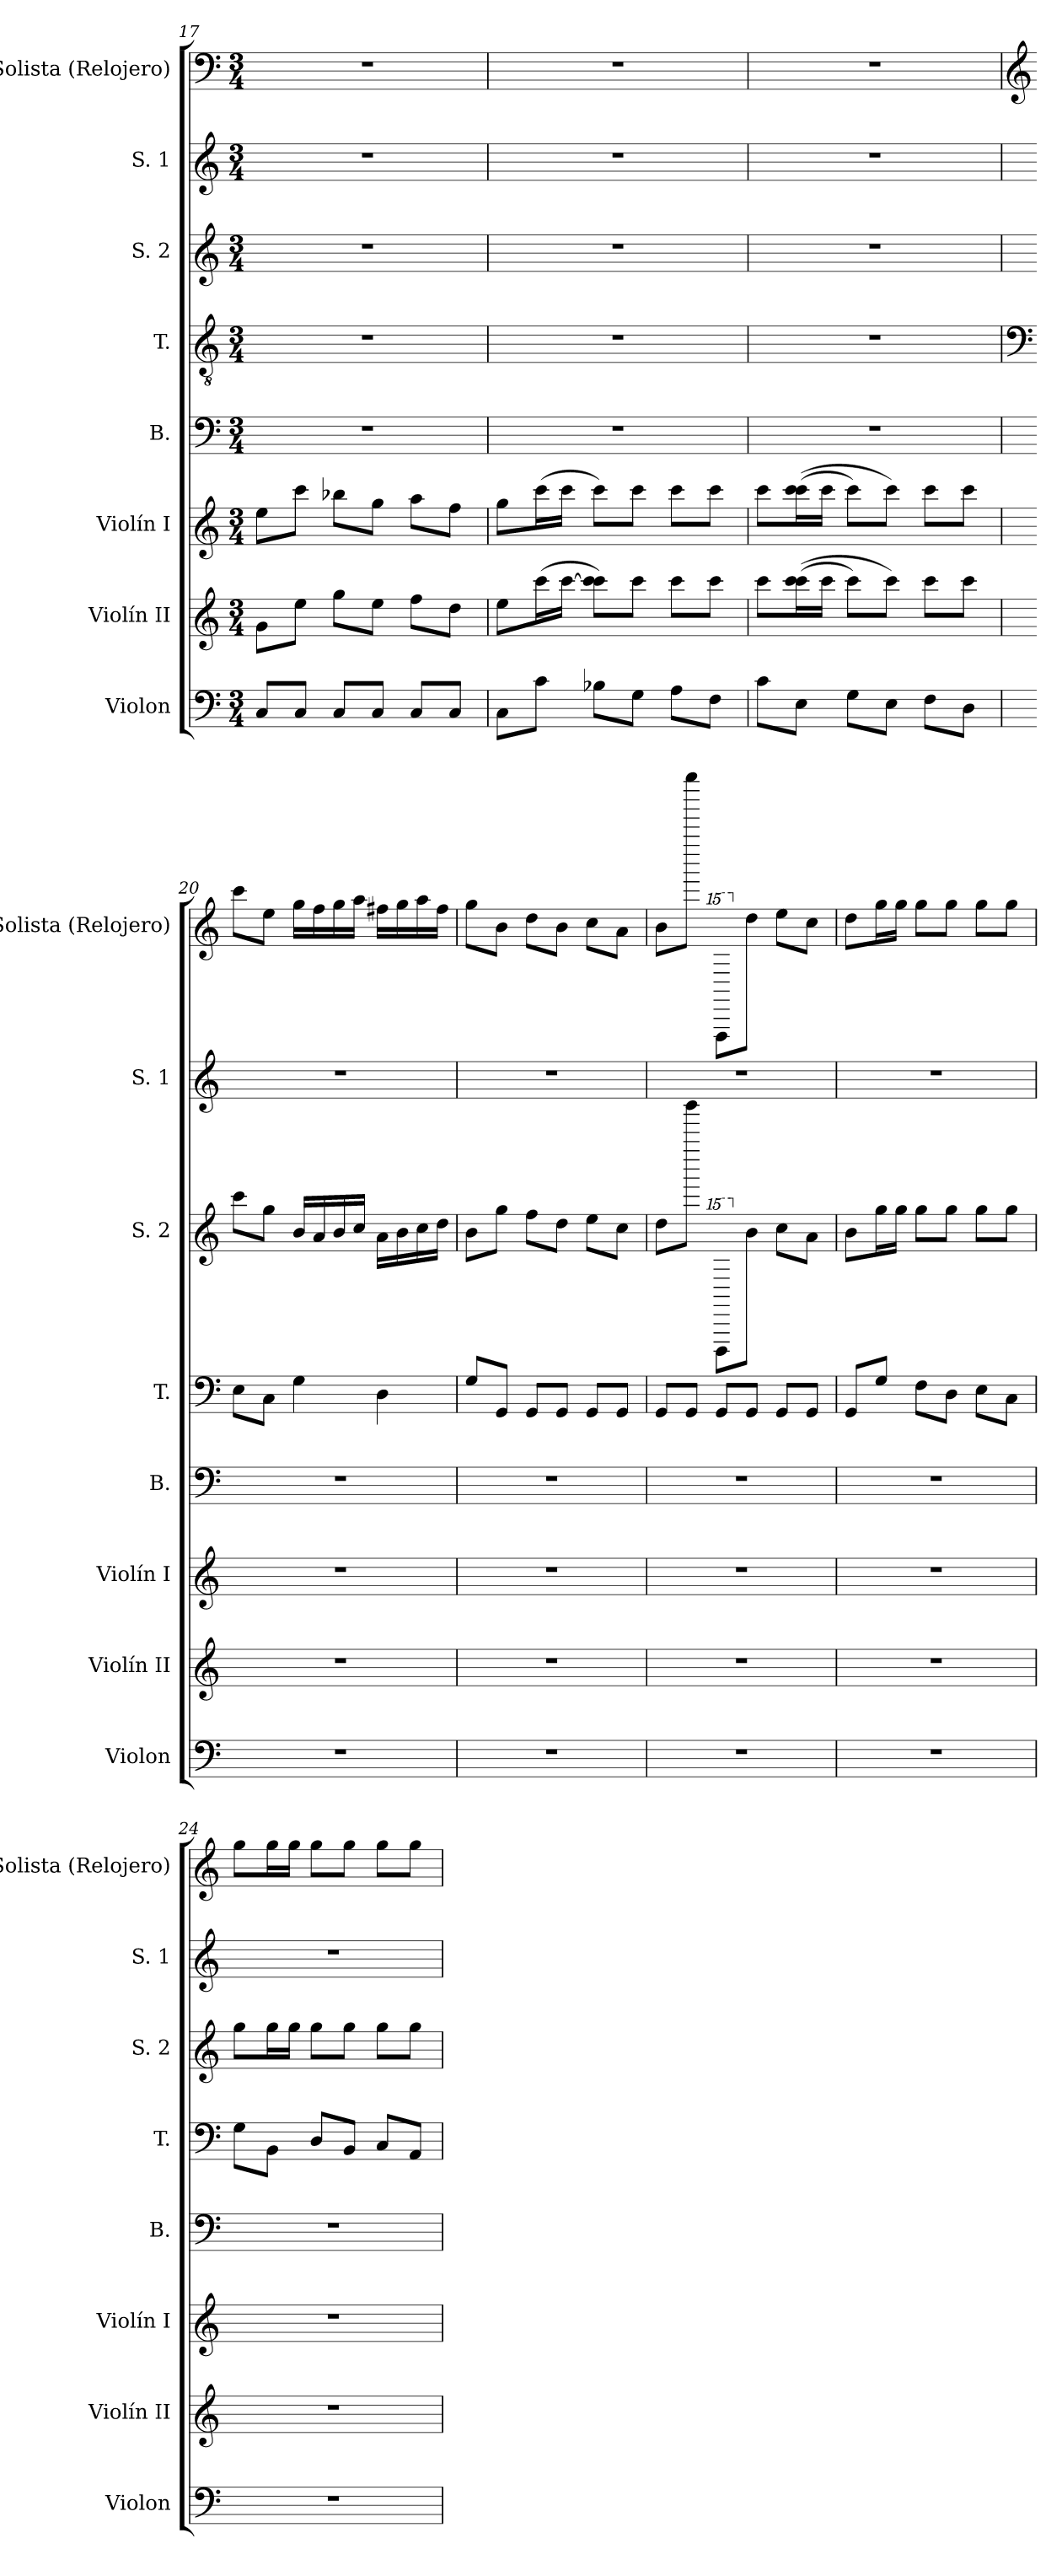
**kern	**kern	**kern	**kern	**kern	**kern	**kern	**kern
*part8	*part7	*part6	*part5	*part4	*part3	*part2	*part1
*staff8	*staff7	*staff6	*staff5	*staff4	*staff3	*staff2	*staff1
*I"Violon	*I"Violín II	*I"Violín I	*I"B.	*I"T.	*I"S. 2	*I"S. 1	*I"Solista (Relojero)
*I'Violon	*I'Violín II	*I'Violín I	*I'B.	*I'T.	*I'S. 2	*I'S. 1	*I'Solista (Relojero)
*clefF4	*clefG2	*clefG2	*clefF4	*clefGv2	*clefG2	*clefG2	*clefF4
*k[]	*k[]	*k[]	*k[]	*k[]	*k[]	*k[]	*k[]
*C:	*C:	*C:	*C:	*C:	*C:	*C:	*C:
*M3/4	*M3/4	*M3/4	*M3/4	*M3/4	*M3/4	*M3/4	*M3/4
=17	=17	=17	=17	=17	=17	=17	=17
8C/L	8g\L	8ee\L	2.r	2.r	2.r	2.r	2.r
8C/J	8ee\J	8ccc\J	.	.	.	.	.
8C/L	8gg\L	8bb-X\L	.	.	.	.	.
8C/J	8ee\J	8gg\J	.	.	.	.	.
8C/L	8ff\L	8aa\L	.	.	.	.	.
8C/J	8dd\J	8ff\J	.	.	.	.	.
=18	=18	=18	=18	=18	=18	=18	=18
8C\L	8ee\L	8gg\L	2.r	2.r	2.r	2.r	2.r
8c\J	(>16ccc\L	(>16ccc\L	.	.	.	.	.
.	[<16ccc\JJ	16ccc\JJ	.	.	.	.	.
8B-X\L	8ccc\] 8ccc\L)	8ccc\L)	.	.	.	.	.
8G\J	8ccc\J	8ccc\J	.	.	.	.	.
8A\L	8ccc\L	8ccc\L	.	.	.	.	.
8F\J	8ccc\J	8ccc\J	.	.	.	.	.
=19	=19	=19	=19	=19	=19	=19	=19
8c\L	8ccc\L	8ccc\L	2.r	2.r	2.r	2.r	2.r
8E\J	(<(>16ccc\ 16ccc\L	(<(>16ccc\ 16ccc\L	.	.	.	.	.
.	16ccc\JJ	16ccc\JJ	.	.	.	.	.
8G\L	8ccc\L)	8ccc\L)	.	.	.	.	.
8E\J	8ccc\J)	8ccc\J)	.	.	.	.	.
8F\L	8ccc\L	8ccc\L	.	.	.	.	.
8D\J	8ccc\J	8ccc\J	.	.	.	.	.
!!LO:LB:g=z
=20	=20	=20	=20	=20	=20	=20	=20
*	*	*	*	*clefF4	*	*	*clefG2
2.r	2.r	2.r	2.r	8E\L	8ccc\L	2.r	8ccc\L
.	.	.	.	8C\J	8gg\J	.	8ee\J
.	.	.	.	4G\	16b/LL	.	16gg\LL
.	.	.	.	.	16a/	.	16ff\
.	.	.	.	.	16b/	.	16gg\
.	.	.	.	.	16cc/JJ	.	16aa\JJ
.	.	.	.	4D\	16a\LL	.	16ff#X\LL
.	.	.	.	.	16b\	.	16gg\
.	.	.	.	.	16cc\	.	16aa\
.	.	.	.	.	16dd\JJ	.	16ff#\JJ
=21	=21	=21	=21	=21	=21	=21	=21
2.r	2.r	2.r	2.r	8G/L	8b\L	2.r	8gg\L
.	.	.	.	8GG/J	8gg\J	.	8b\J
.	.	.	.	8GG/L	8ff\L	.	8dd\L
.	.	.	.	8GG/J	8dd\J	.	8b\J
.	.	.	.	8GG/L	8ee\L	.	8cc\L
.	.	.	.	8GG/J	8cc\J	.	8a\J
=22	=22	=22	=22	=22	=22	=22	=22
2.r	2.r	2.r	2.r	8GG/L	8dd\L	2.r	8b\L
.	.	.	.	8GG/J	8bbbbb\J	.	8gggggg\J
*	*	*	*	*	*15ma	*	*
*	*	*	*	*	*	*	*15ma
.	.	.	.	8GG/L	8D\L	.	8F\L
*	*	*	*	*	*X15ma	*	*
*	*	*	*	*	*	*	*X15ma
.	.	.	.	8GG/J	8b\J	.	8dd\J
.	.	.	.	8GG/L	8cc\L	.	8ee\L
.	.	.	.	8GG/J	8a\J	.	8cc\J
=23	=23	=23	=23	=23	=23	=23	=23
2.r	2.r	2.r	2.r	8GG/L	8b\L	2.r	8dd\L
.	.	.	.	8G/J	16gg\L	.	16gg\L
.	.	.	.	.	16gg\JJ	.	16gg\JJ
.	.	.	.	8F\L	8gg\L	.	8gg\L
.	.	.	.	8D\J	8gg\J	.	8gg\J
.	.	.	.	8E\L	8gg\L	.	8gg\L
.	.	.	.	8C\J	8gg\J	.	8gg\J
=24	=24	=24	=24	=24	=24	=24	=24
2.r	2.r	2.r	2.r	8G\L	8gg\L	2.r	8gg\L
.	.	.	.	8BB\J	16gg\L	.	16gg\L
.	.	.	.	.	16gg\JJ	.	16gg\JJ
.	.	.	.	8D/L	8gg\L	.	8gg\L
.	.	.	.	8BB/J	8gg\J	.	8gg\J
.	.	.	.	8C/L	8gg\L	.	8gg\L
.	.	.	.	8AA/J	8gg\J	.	8gg\J
=	=	=	=	=	=	=	=
*-	*-	*-	*-	*-	*-	*-	*-
